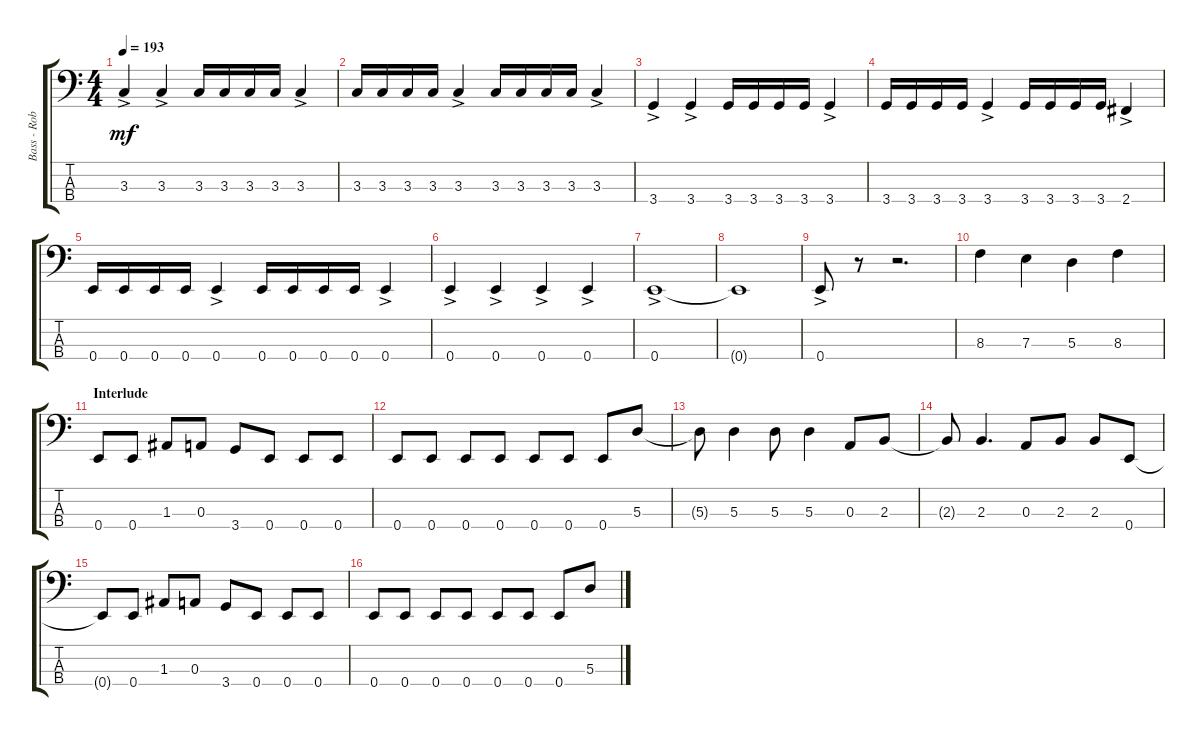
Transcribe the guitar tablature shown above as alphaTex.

\track ("Bass - Rob" "Bass - Rob") {instrument electricbassfinger}
\staff {score tabs}
\tuning (G2 D2 A1 E1) {hide}
\ts (4 4)
\tempo 193
\clef f4
\ks c
3.3{ac}.4{dy mf} 3.3{ac}.4 3.3.16 3.3.16 3.3.16 3.3.16 3.3{ac}.4 |
3.3.16 3.3.16 3.3.16 3.3.16 3.3{ac}.4 3.3.16 3.3.16 3.3.16 3.3.16 3.3{ac}.4 |
3.4{ac}.4 3.4{ac}.4 3.4.16 3.4.16 3.4.16 3.4.16 3.4{ac}.4 |
3.4.16 3.4.16 3.4.16 3.4.16 3.4{ac}.4 3.4.16 3.4.16 3.4.16 3.4.16 2.4{ac}.4 |
0.4.16 0.4.16 0.4.16 0.4.16 0.4{ac}.4 0.4.16 0.4.16 0.4.16 0.4.16 0.4{ac}.4 |
0.4{ac}.4 0.4{ac}.4 0.4{ac}.4 0.4{ac}.4 |
0.4{ac}.1 |
0.4{t}.1 |
0.4{ac}.8 r.8 r.2{d} |
8.3.4 7.3.4 5.3.4 8.3.4 |
\section ("" "Interlude")
0.4.8 0.4.8 1.3.8 0.3.8 3.4.8 0.4.8 0.4.8 0.4.8 |
0.4.8 0.4.8 0.4.8 0.4.8 0.4.8 0.4.8 0.4.8 5.3.8 |
5.3{t}.8 5.3.4 5.3.8 5.3.4 0.3.8 2.3.8 |
2.3{t}.8 2.3.4{d} 0.3.8 2.3.8 2.3.8 0.4.8 |
0.4{t}.8 0.4.8 1.3.8 0.3.8 3.4.8 0.4.8 0.4.8 0.4.8 |
0.4.8 0.4.8 0.4.8 0.4.8 0.4.8 0.4.8 0.4.8 5.3.8
